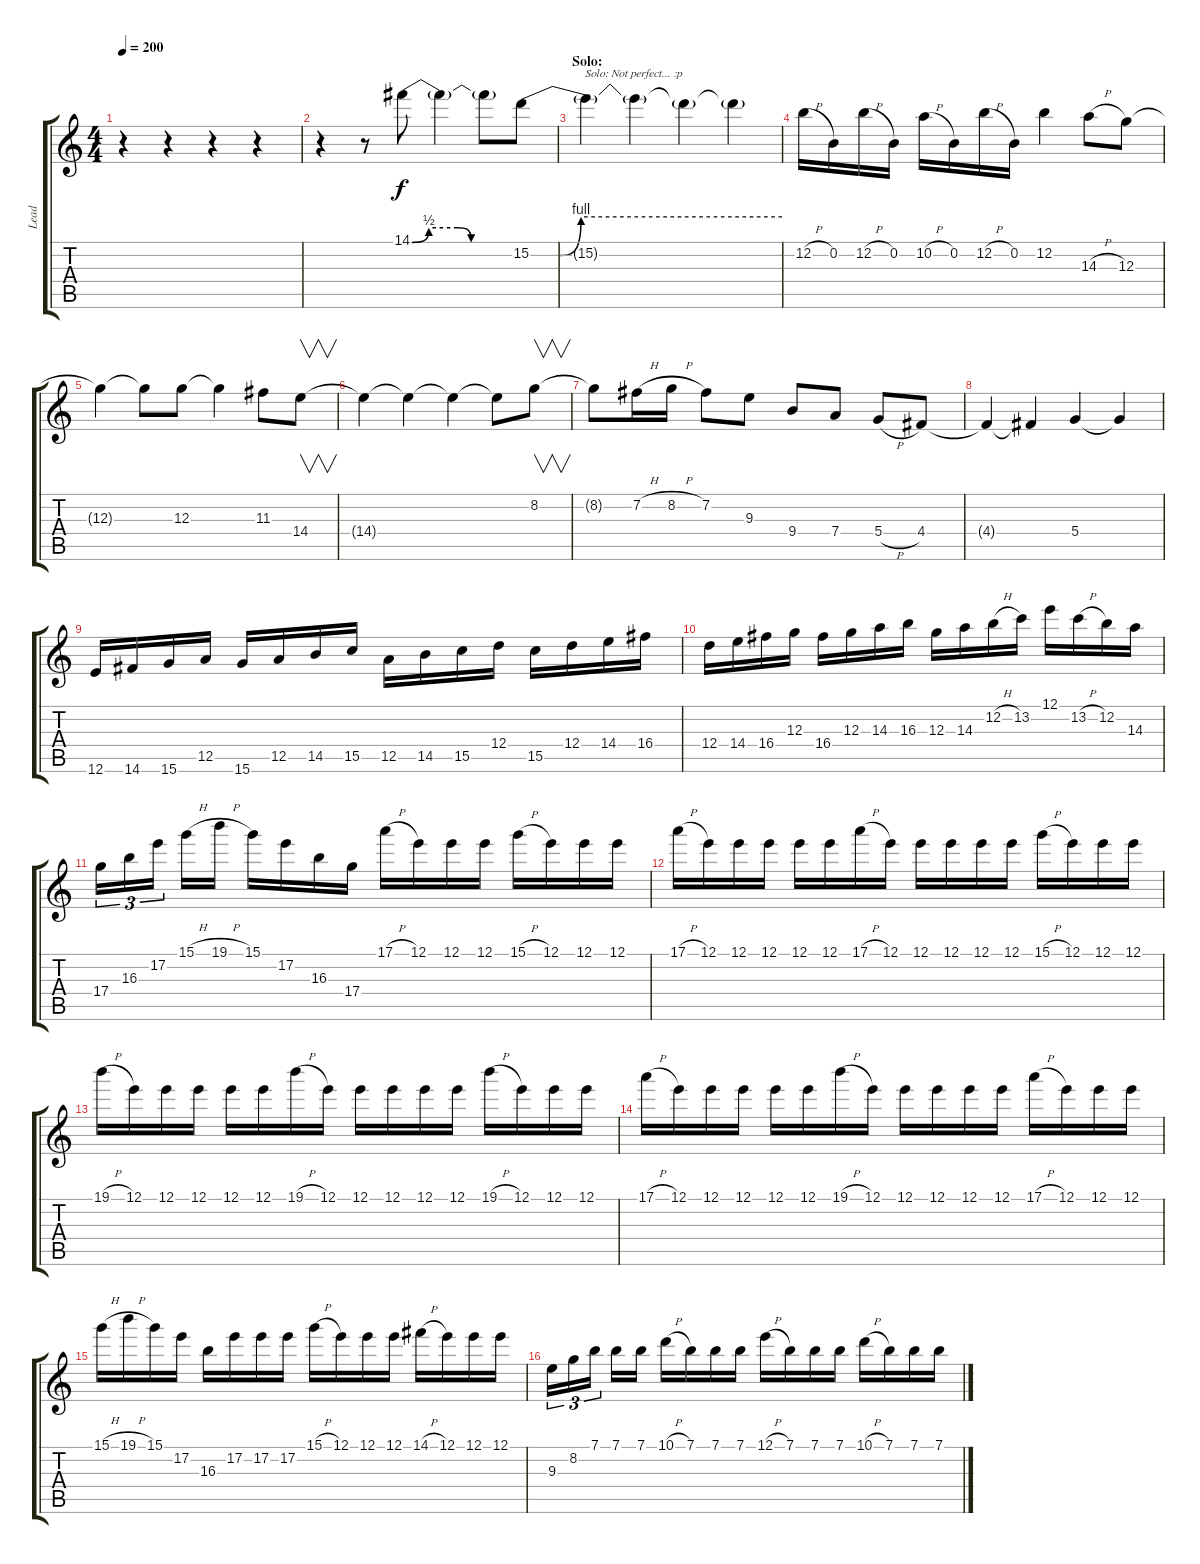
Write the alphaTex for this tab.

\track ("Lead" "Lead") {instrument distortionguitar}
\staff {score tabs}
\tuning (E4 B3 G3 D3 A2 E2) {hide}
\ts (4 4)
\tempo 200
\clef g2
\ks c
r.4{dy f} r.4 r.4 r.4 |
r.4 r.8 14.1{be (custom 0 0 10 2 27 2 35 0 60 0)}.8 14.1{t}.4 14.1{t}.8 15.2{be (custom 0 0 7 0 12 4 60 4)}.8 |
\section ("" "Solo:")
15.2{t}.4{txt "Solo: Not perfect... :p"} 15.2{t}.4 15.2{t}.4 15.2{t}.4 |
12.2{h}.16 0.2.16 12.2{h}.16 0.2.16 10.2{h}.16 0.2.16 12.2{h}.16 0.2.16 12.2.4 14.3{h}.8 12.3.8 |
12.3{t}.4 12.3{t}.8 12.3.8 12.3{t}.4 11.3.8 14.4.8{v} |
14.4{t}.4 14.4{t}.4 14.4{t}.4 14.4{t}.8 8.2.8{v} |
8.2{t}.8 7.2{h}.16 8.2{h}.16 7.2.8 9.3.8 9.4.8 7.4.8 5.4{h}.8 4.4.8 |
4.4{t}.4 4.4{t}.4 5.4.4 5.4{t}.4 |
12.6.16 14.6.16 15.6.16 12.5.16 15.6.16 12.5.16 14.5.16 15.5.16 12.5.16 14.5.16 15.5.16 12.4.16 15.5.16 12.4.16 14.4.16 16.4.16 |
12.4.16 14.4.16 16.4.16 12.3.16 16.4.16 12.3.16 14.3.16 16.3.16 12.3.16 14.3.16 12.2{h}.16 13.2.16 12.1.16 13.2{h}.16 12.2.16 14.3.16 |
17.4.16{tu (3 2)} 16.3.16{tu (3 2)} 17.2.16{tu (3 2)} 15.1{h}.16 19.1{h}.16 15.1.16 17.2.16 16.3.16 17.4.16 17.1{h}.16 12.1.16 12.1.16 12.1.16 15.1{h}.16 12.1.16 12.1.16 12.1.16 |
17.1{h}.16 12.1.16 12.1.16 12.1.16 12.1.16 12.1.16 17.1{h}.16 12.1.16 12.1.16 12.1.16 12.1.16 12.1.16 15.1{h}.16 12.1.16 12.1.16 12.1.16 |
19.1{h}.16 12.1.16 12.1.16 12.1.16 12.1.16 12.1.16 19.1{h}.16 12.1.16 12.1.16 12.1.16 12.1.16 12.1.16 19.1{h}.16 12.1.16 12.1.16 12.1.16 |
17.1{h}.16 12.1.16 12.1.16 12.1.16 12.1.16 12.1.16 19.1{h}.16 12.1.16 12.1.16 12.1.16 12.1.16 12.1.16 17.1{h}.16 12.1.16 12.1.16 12.1.16 |
15.1{h}.16 19.1{h}.16 15.1.16 17.2.16 16.3.16 17.2.16 17.2.16 17.2.16 15.1{h}.16 12.1.16 12.1.16 12.1.16 14.1{h}.16 12.1.16 12.1.16 12.1.16 |
9.3.16{tu (3 2)} 8.2.16{tu (3 2)} 7.1.16{tu (3 2)} 7.1.16 7.1.16 10.1{h}.16 7.1.16 7.1.16 7.1.16 12.1{h}.16 7.1.16 7.1.16 7.1.16 10.1{h}.16 7.1.16 7.1.16 7.1.16
